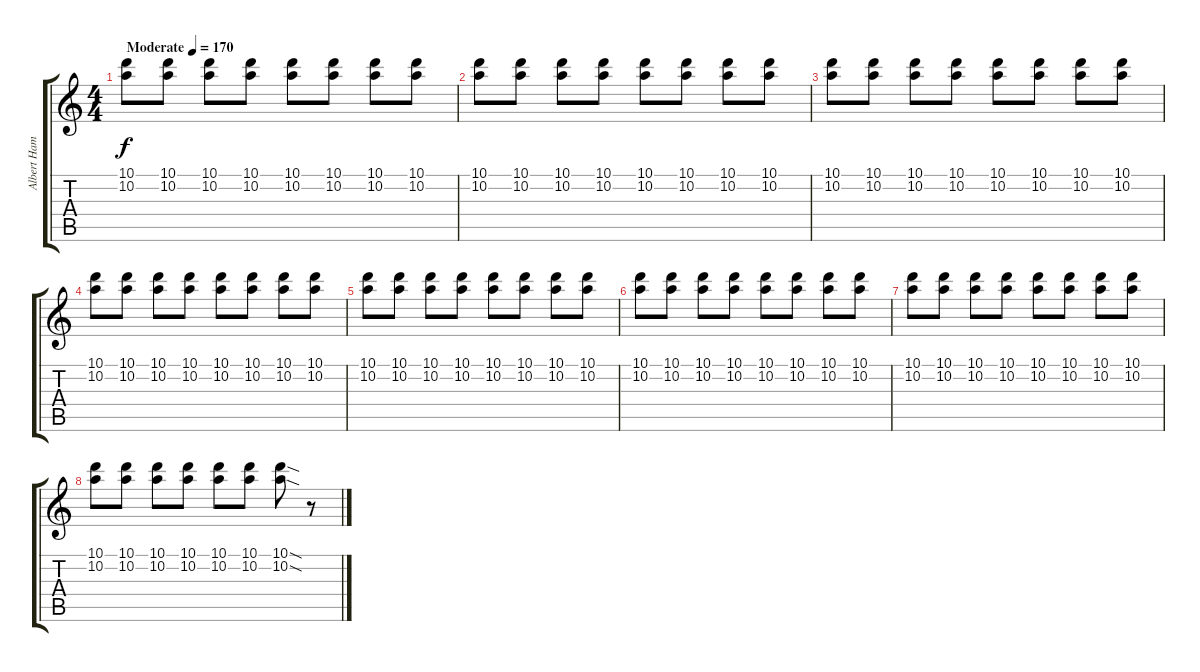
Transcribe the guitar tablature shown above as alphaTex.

\track ("Albert Hammond Jr." "Albert Ham") {instrument overdrivenguitar}
\staff {score tabs}
\tuning (E4 B3 G3 D3 A2 E2) {hide}
\ts (4 4)
\tempo (170 "Moderate")
\clef g2
\ks c
(10.1 10.2).8{dy f instrument overdrivenguitar} (10.1 10.2).8 (10.1 10.2).8 (10.1 10.2).8 (10.1 10.2).8 (10.1 10.2).8 (10.1 10.2).8 (10.1 10.2).8 |
(10.1 10.2).8 (10.1 10.2).8 (10.1 10.2).8 (10.1 10.2).8 (10.1 10.2).8 (10.1 10.2).8 (10.1 10.2).8 (10.1 10.2).8 |
(10.1 10.2).8 (10.1 10.2).8 (10.1 10.2).8 (10.1 10.2).8 (10.1 10.2).8 (10.1 10.2).8 (10.1 10.2).8 (10.1 10.2).8 |
(10.1 10.2).8 (10.1 10.2).8 (10.1 10.2).8 (10.1 10.2).8 (10.1 10.2).8 (10.1 10.2).8 (10.1 10.2).8 (10.1 10.2).8 |
(10.1 10.2).8 (10.1 10.2).8 (10.1 10.2).8 (10.1 10.2).8 (10.1 10.2).8 (10.1 10.2).8 (10.1 10.2).8 (10.1 10.2).8 |
(10.1 10.2).8 (10.1 10.2).8 (10.1 10.2).8 (10.1 10.2).8 (10.1 10.2).8 (10.1 10.2).8 (10.1 10.2).8 (10.1 10.2).8 |
(10.1 10.2).8 (10.1 10.2).8 (10.1 10.2).8 (10.1 10.2).8 (10.1 10.2).8 (10.1 10.2).8 (10.1 10.2).8 (10.1 10.2).8 |
(10.1 10.2).8 (10.1 10.2).8 (10.1 10.2).8 (10.1 10.2).8 (10.1 10.2).8 (10.1 10.2).8 (10.1{sod} 10.2{sod}).8 r.8
